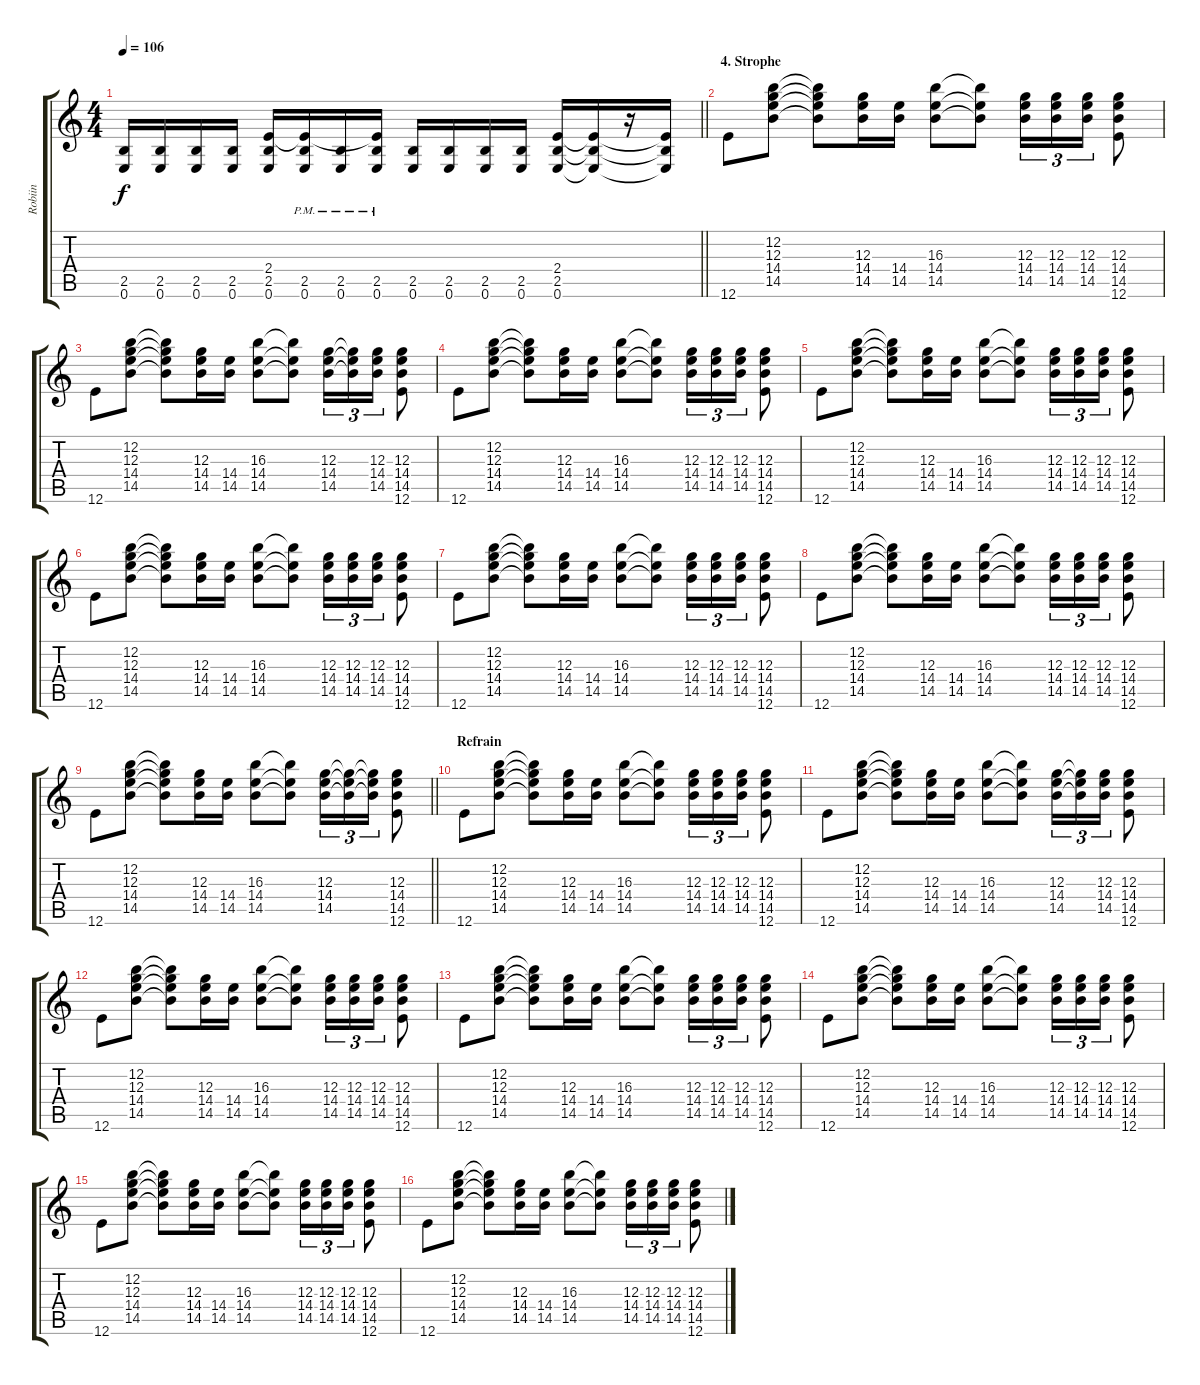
\track ("Robiin" "Robiin") {instrument acousticguitarsteel}
\staff {score tabs}
\tuning (E4 B3 G3 D3 A2 E2) {hide}
\ts (4 4)
\tempo 106
\clef g2
\barLineRight lightlight
\ks c
(2.5 0.6).16{dy f volume 16} (2.5 0.6).16 (2.5 0.6).16 (2.5 0.6).16 (2.4 2.5 0.6).16 (2.4{t} 2.5{pm} 0.6{pm}).16 (2.5{pm} 0.6{pm}).16 (2.4{t} 2.5{pm} 0.6{pm}).16 (2.5 0.6).16 (2.5 0.6).16 (2.5 0.6).16 (2.5 0.6).16 (2.4 2.5 0.6).16 (2.4{t} 2.5{t} 0.6{t}).16 r.16 (2.4{t} 2.5{t} 0.6{t}).16 |
\section ("" "4. Strophe")
12.6.8{volume 11 instrument acousticguitarsteel} (12.2 12.3 14.4 14.5).8 (12.2{t} 12.3{t} 14.4{t} 14.5{t}).8 (12.3 14.4 14.5).16 (14.4 14.5).16 (16.3 14.4 14.5).8 (16.3{t} 14.4{t} 14.5{t}).8 (12.3 14.4 14.5).16{tu (3 2)} (12.3 14.4 14.5).16{tu (3 2)} (12.3 14.4 14.5).16{tu (3 2)} (12.3 14.4 14.5 12.6).8 |
12.6.8 (12.2 12.3 14.4 14.5).8 (12.2{t} 12.3{t} 14.4{t} 14.5{t}).8 (12.3 14.4 14.5).16 (14.4 14.5).16 (16.3 14.4 14.5).8 (16.3{t} 14.4{t} 14.5{t}).8 (12.3 14.4 14.5).16{tu (3 2)} (12.3{t} 14.4{t} 14.5{t}).16{tu (3 2)} (12.3 14.4 14.5).16{tu (3 2)} (12.3 14.4 14.5 12.6).8 |
12.6.8 (12.2 12.3 14.4 14.5).8 (12.2{t} 12.3{t} 14.4{t} 14.5{t}).8 (12.3 14.4 14.5).16 (14.4 14.5).16 (16.3 14.4 14.5).8 (16.3{t} 14.4{t} 14.5{t}).8 (12.3 14.4 14.5).16{tu (3 2)} (12.3 14.4 14.5).16{tu (3 2)} (12.3 14.4 14.5).16{tu (3 2)} (12.3 14.4 14.5 12.6).8 |
12.6.8 (12.2 12.3 14.4 14.5).8 (12.2{t} 12.3{t} 14.4{t} 14.5{t}).8 (12.3 14.4 14.5).16 (14.4 14.5).16 (16.3 14.4 14.5).8 (16.3{t} 14.4{t} 14.5{t}).8 (12.3 14.4 14.5).16{tu (3 2)} (12.3 14.4 14.5).16{tu (3 2)} (12.3 14.4 14.5).16{tu (3 2)} (12.3 14.4 14.5 12.6).8 |
12.6.8 (12.2 12.3 14.4 14.5).8 (12.2{t} 12.3{t} 14.4{t} 14.5{t}).8 (12.3 14.4 14.5).16 (14.4 14.5).16 (16.3 14.4 14.5).8 (16.3{t} 14.4{t} 14.5{t}).8 (12.3 14.4 14.5).16{tu (3 2)} (12.3 14.4 14.5).16{tu (3 2)} (12.3 14.4 14.5).16{tu (3 2)} (12.3 14.4 14.5 12.6).8 |
12.6.8 (12.2 12.3 14.4 14.5).8 (12.2{t} 12.3{t} 14.4{t} 14.5{t}).8 (12.3 14.4 14.5).16 (14.4 14.5).16 (16.3 14.4 14.5).8 (16.3{t} 14.4{t} 14.5{t}).8 (12.3 14.4 14.5).16{tu (3 2)} (12.3 14.4 14.5).16{tu (3 2)} (12.3 14.4 14.5).16{tu (3 2)} (12.3 14.4 14.5 12.6).8 |
12.6.8 (12.2 12.3 14.4 14.5).8 (12.2{t} 12.3{t} 14.4{t} 14.5{t}).8 (12.3 14.4 14.5).16 (14.4 14.5).16 (16.3 14.4 14.5).8 (16.3{t} 14.4{t} 14.5{t}).8 (12.3 14.4 14.5).16{tu (3 2)} (12.3 14.4 14.5).16{tu (3 2)} (12.3 14.4 14.5).16{tu (3 2)} (12.3 14.4 14.5 12.6).8 |
\barLineRight lightlight
12.6.8 (12.2 12.3 14.4 14.5).8 (12.2{t} 12.3{t} 14.4{t} 14.5{t}).8 (12.3 14.4 14.5).16 (14.4 14.5).16 (16.3 14.4 14.5).8 (16.3{t} 14.4{t} 14.5{t}).8 (12.3 14.4 14.5).16{tu (3 2)} (12.3{t} 14.4{t} 14.5{t}).16{tu (3 2)} (12.3{t} 14.4{t} 14.5{t}).16{tu (3 2)} (12.3 14.4 14.5 12.6).8 |
\section ("" "Refrain")
12.6.8 (12.2 12.3 14.4 14.5).8 (12.2{t} 12.3{t} 14.4{t} 14.5{t}).8 (12.3 14.4 14.5).16 (14.4 14.5).16 (16.3 14.4 14.5).8 (16.3{t} 14.4{t} 14.5{t}).8 (12.3 14.4 14.5).16{tu (3 2)} (12.3 14.4 14.5).16{tu (3 2)} (12.3 14.4 14.5).16{tu (3 2)} (12.3 14.4 14.5 12.6).8 |
12.6.8 (12.2 12.3 14.4 14.5).8 (12.2{t} 12.3{t} 14.4{t} 14.5{t}).8 (12.3 14.4 14.5).16 (14.4 14.5).16 (16.3 14.4 14.5).8 (16.3{t} 14.4{t} 14.5{t}).8 (12.3 14.4 14.5).16{tu (3 2)} (12.3{t} 14.4{t} 14.5{t}).16{tu (3 2)} (12.3 14.4 14.5).16{tu (3 2)} (12.3 14.4 14.5 12.6).8 |
12.6.8 (12.2 12.3 14.4 14.5).8 (12.2{t} 12.3{t} 14.4{t} 14.5{t}).8 (12.3 14.4 14.5).16 (14.4 14.5).16 (16.3 14.4 14.5).8 (16.3{t} 14.4{t} 14.5{t}).8 (12.3 14.4 14.5).16{tu (3 2)} (12.3 14.4 14.5).16{tu (3 2)} (12.3 14.4 14.5).16{tu (3 2)} (12.3 14.4 14.5 12.6).8 |
12.6.8 (12.2 12.3 14.4 14.5).8 (12.2{t} 12.3{t} 14.4{t} 14.5{t}).8 (12.3 14.4 14.5).16 (14.4 14.5).16 (16.3 14.4 14.5).8 (16.3{t} 14.4{t} 14.5{t}).8 (12.3 14.4 14.5).16{tu (3 2)} (12.3 14.4 14.5).16{tu (3 2)} (12.3 14.4 14.5).16{tu (3 2)} (12.3 14.4 14.5 12.6).8 |
12.6.8 (12.2 12.3 14.4 14.5).8 (12.2{t} 12.3{t} 14.4{t} 14.5{t}).8 (12.3 14.4 14.5).16 (14.4 14.5).16 (16.3 14.4 14.5).8 (16.3{t} 14.4{t} 14.5{t}).8 (12.3 14.4 14.5).16{tu (3 2)} (12.3 14.4 14.5).16{tu (3 2)} (12.3 14.4 14.5).16{tu (3 2)} (12.3 14.4 14.5 12.6).8 |
12.6.8 (12.2 12.3 14.4 14.5).8 (12.2{t} 12.3{t} 14.4{t} 14.5{t}).8 (12.3 14.4 14.5).16 (14.4 14.5).16 (16.3 14.4 14.5).8 (16.3{t} 14.4{t} 14.5{t}).8 (12.3 14.4 14.5).16{tu (3 2)} (12.3 14.4 14.5).16{tu (3 2)} (12.3 14.4 14.5).16{tu (3 2)} (12.3 14.4 14.5 12.6).8 |
12.6.8 (12.2 12.3 14.4 14.5).8 (12.2{t} 12.3{t} 14.4{t} 14.5{t}).8 (12.3 14.4 14.5).16 (14.4 14.5).16 (16.3 14.4 14.5).8 (16.3{t} 14.4{t} 14.5{t}).8 (12.3 14.4 14.5).16{tu (3 2)} (12.3 14.4 14.5).16{tu (3 2)} (12.3 14.4 14.5).16{tu (3 2)} (12.3 14.4 14.5 12.6).8
